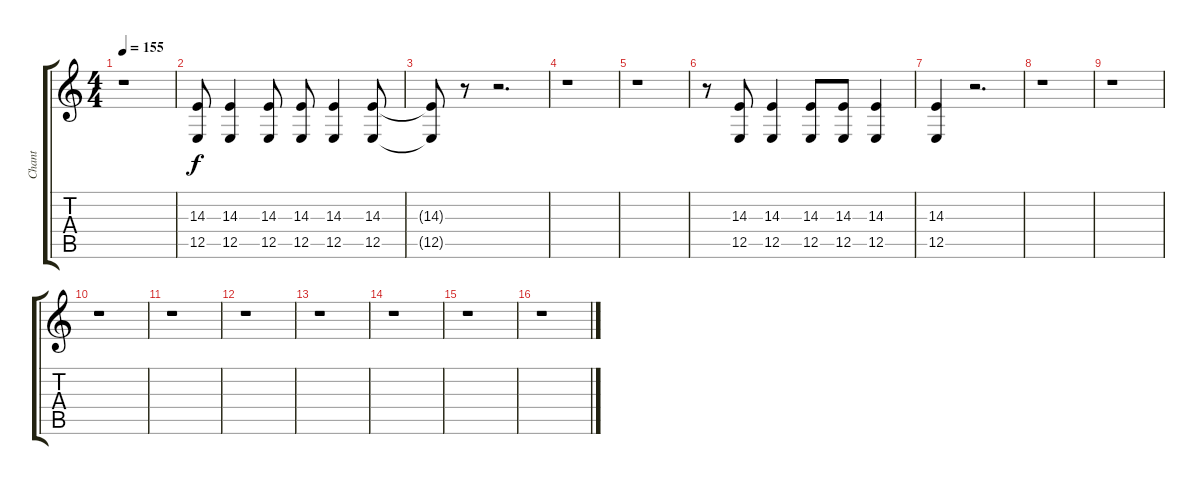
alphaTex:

\track ("Chant" "Chant") {instrument choiraahs}
\staff {score tabs}
\tuning (B3 Gb3 D3 A2 E2 B1) {hide}
\ts (4 4)
\tempo 155
\clef g2
\ks c
r.1{dy f} |
(14.3 12.5).8 (14.3 12.5).4 (14.3 12.5).8 (14.3 12.5).8 (14.3 12.5).4 (14.3 12.5).8 |
(14.3{t} 12.5{t}).8 r.8 r.2{d} |
r.1 |
r.1 |
r.8 (14.3 12.5).8 (14.3 12.5).4 (14.3 12.5).8 (14.3 12.5).8 (14.3 12.5).4 |
(14.3 12.5).4 r.2{d} |
r.1 |
r.1 |
r.1 |
r.1 |
r.1 |
r.1 |
r.1 |
r.1 |
r.1
